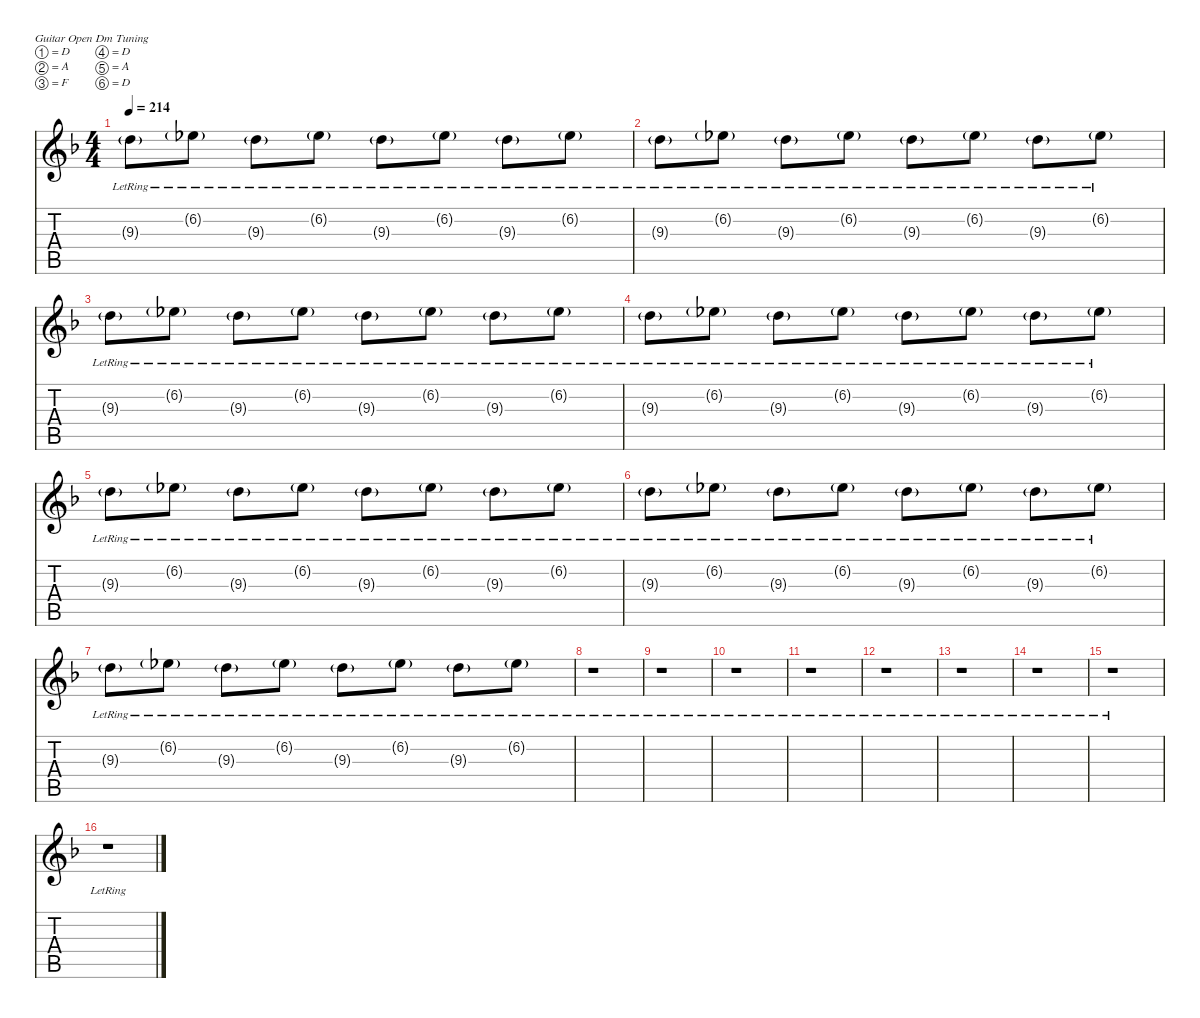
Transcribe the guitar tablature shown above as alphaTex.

\hideDynamics
\bracketExtendMode nobrackets
\singleTrackTrackNamePolicy hidden
\multiTrackTrackNamePolicy hidden
\firstSystemTrackNameMode fullname
\firstSystemTrackNameOrientation horizontal
\otherSystemsTrackNameOrientation horizontal
\track ("Lead guitar" "E-Gt") {defaultSystemsLayout 32 instrument distortionguitar}
\staff {score tabs}
\tuning (D4 A3 F3 D3 A2 D2)
\ts (4 4)
\tempo 214
\clef g2
\ks dminor
9.3{g lr acc forcenatural}.8{dy ff beam Down} 6.2{g lr acc b}.8{beam Down} 9.3{g lr acc forcenatural}.8{beam Down} 6.2{g lr acc b}.8{beam Down} 9.3{g lr acc forcenatural}.8{beam Down} 6.2{g lr acc b}.8{beam Down} 9.3{g lr acc forcenatural}.8{beam Down} 6.2{g lr acc b}.8{beam Down} |
9.3{g lr acc forcenatural}.8{beam Down} 6.2{g lr acc b}.8{beam Down} 9.3{g lr acc forcenatural}.8{beam Down} 6.2{g lr acc b}.8{beam Down} 9.3{g lr acc forcenatural}.8{beam Down} 6.2{g lr acc b}.8{beam Down} 9.3{g lr acc forcenatural}.8{beam Down} 6.2{g lr acc b}.8{beam Down} |
9.3{g lr acc forcenatural}.8{beam Down} 6.2{g lr acc b}.8{beam Down} 9.3{g lr acc forcenatural}.8{beam Down} 6.2{g lr acc b}.8{beam Down} 9.3{g lr acc forcenatural}.8{beam Down} 6.2{g lr acc b}.8{beam Down} 9.3{g lr acc forcenatural}.8{beam Down} 6.2{g lr acc b}.8{beam Down} |
9.3{g lr acc forcenatural}.8{beam Down} 6.2{g lr acc b}.8{beam Down} 9.3{g lr acc forcenatural}.8{beam Down} 6.2{g lr acc b}.8{beam Down} 9.3{g lr acc forcenatural}.8{beam Down} 6.2{g lr acc b}.8{beam Down} 9.3{g lr acc forcenatural}.8{beam Down} 6.2{g lr acc b}.8{beam Down} |
9.3{g lr acc forcenatural}.8{beam Down} 6.2{g lr acc b}.8{beam Down} 9.3{g lr acc forcenatural}.8{beam Down} 6.2{g lr acc b}.8{beam Down} 9.3{g lr acc forcenatural}.8{beam Down} 6.2{g lr acc b}.8{beam Down} 9.3{g lr acc forcenatural}.8{beam Down} 6.2{g lr acc b}.8{beam Down} |
9.3{g lr acc forcenatural}.8{beam Down} 6.2{g lr acc b}.8{beam Down} 9.3{g lr acc forcenatural}.8{beam Down} 6.2{g lr acc b}.8{beam Down} 9.3{g lr acc forcenatural}.8{beam Down} 6.2{g lr acc b}.8{beam Down} 9.3{g lr acc forcenatural}.8{beam Down} 6.2{g lr acc b}.8{beam Down} |
9.3{g lr acc forcenatural}.8{beam Down} 6.2{g lr acc b}.8{beam Down} 9.3{g lr acc forcenatural}.8{beam Down} 6.2{g lr acc b}.8{beam Down} 9.3{g lr acc forcenatural}.8{beam Down} 6.2{g lr acc b}.8{beam Down} 9.3{g lr acc forcenatural}.8{beam Down} 6.2{g lr acc b}.8{beam Down} |
r.1{beam Down} |
r.1{beam Down} |
r.1{beam Down} |
r.1{beam Down} |
r.1{beam Down} |
r.1{beam Down} |
r.1{beam Down} |
r.1{beam Down} |
r.1{beam Down}
